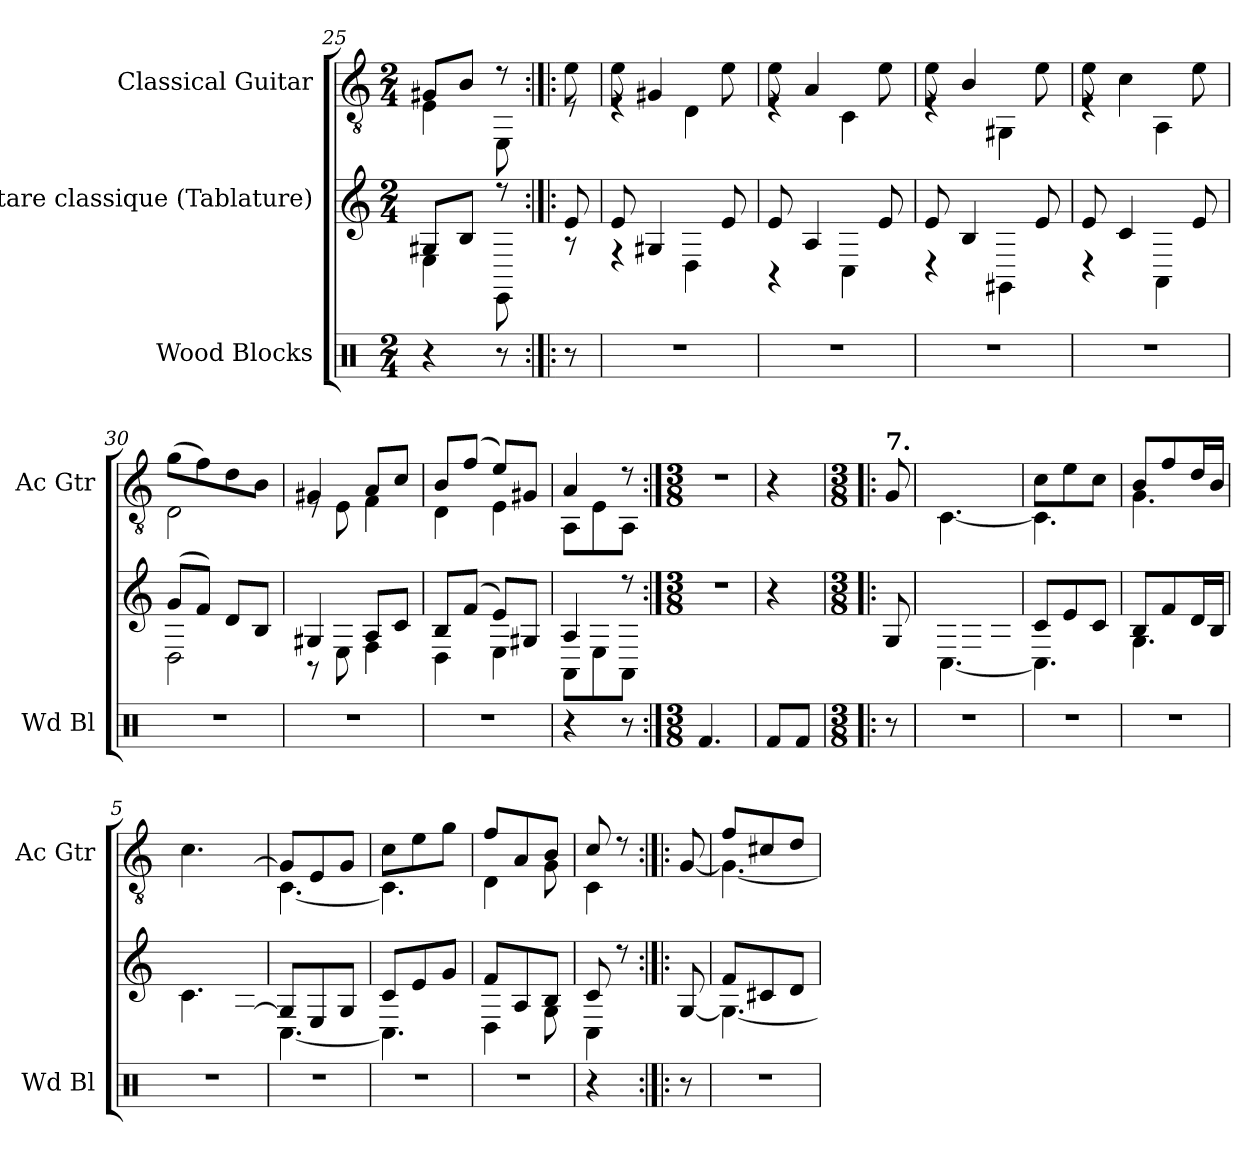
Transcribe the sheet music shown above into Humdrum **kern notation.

**kern	**kern	**kern
*part3	*part2	*part1
*staff3	*staff2	*staff1
*I"Wood Blocks	*I"Guitare classique (Tablature)	*I"Classical Guitar
*I'Wd Bl	*	*I'Ac Gtr
*clefX	*	*clefGv2
*k[]	*k[]	*k[]
*M2/4	*M2/4	*M2/4
=25	=25	=25
*	*^	*^
4r	8G#XL	4E<	8G#X/L	4E<\
.	8BJ	.	8B/J	.
8r	8r	8EE	8r	8EE\
=25X5:|!|:	=25X5:|!|:	=25X5:|!|:	=25X5:|!|:	=25X5:|!|:
8r	8e	8r	8e\	8rE
!!LO:LB:g=z	!!
=26	=26	=26	=26	=26
2r	8e	4r	8e\	4rE
.	4G#X	.	4G#X/	.
.	.	4D	.	4D\
.	8e	.	8e\	.
=27	=27	=27	=27	=27
2r	8e	4r	8e\	4rE
.	4A	.	4A/	.
.	.	4C<	.	4C<\
.	8e	.	8e\	.
=28	=28	=28	=28	=28
2r	8e	4r	8e\	4rE
.	4B	.	4B/	.
.	.	4GG#X<	.	4GG#X<\
.	8e	.	8e\	.
=29	=29	=29	=29	=29
2r	8e	4r	8e\	4rE
.	4c	.	4c<\	.
.	.	4AA	.	4AA\
.	8e	.	8e\	.
=30	=30	=30	=30	=30
2r	(>8gL	2D	(>8g>\L	2D\
.	8fJ)	.	8f>\)	.
.	8dL	.	8d>\	.
.	8BJ	.	8B>\J	.
=31	=31	=31	=31	=31
2r	4G#X	8r	4G#X/	8rE
.	.	8E<	.	8E<\
.	8AL	4F<	8A/L	4F<\
.	8cJ	.	8c/J	.
=32	=32	=32	=32	=32
2r	8BL	4D	8B/L	4D\
.	(>8fJ	.	(<8f/J	.
.	8eL)	4E<	8e/L)	4E<\
.	8G#XJ	.	8G#X/J	.
=33	=33	=33	=33	=33
4r	4A	8AAL	4A/	8AA\L
.	.	8E>J	.	8E>\
8r	8r	8AAJ	8r	8AA\J
*	*v	*v	*	*
*	*	*v	*v
!!LO:PB:g=z
=1:|!	=1:|!	=1:|!
*stria1	*stria6	*
*M3/8	*M3/8	*M3/8
*	*	*MM90
4.Rf/	4.r	4.r
=1X1	=1X1	=1X1
8Rf/L	4r	4r
8Rf/J	.	.
=2X!|:	=2X!|:	=2X!|:
*M3/8	*M3/8	*M3/8
*	*	*MM90
!	!	!LO:TX:a:B:t=7.
8r	8G	8G/
=2	=2	=2
*	*^	*^
4.r	8C<Lyy	[4.C	8C</Lyy	[4.C\
.	8E	.	8E/	.
.	8GJ	.	8G/J	.
=3	=3	=3	=3	=3
4.r	8cL	4.C]	8c>\L	4.C\]
.	8e	.	8e\	.
.	8cJ	.	8c\J	.
=4	=4	=4	=4	=4
4.r	8BL	4.G	8B/L	4.G\
.	8f	.	8f/	.
.	16dL	.	16d/L	.
.	16BJJ	.	16B/JJ	.
=5	=5	=5	=5	=5
4.r	8cLyy	4.c	8c/Lyy	4.c\
.	8e	.	8e/	.
.	[8GJ	.	[8G/J	.
=6	=6	=6	=6	=6
4.r	8GL]	[4.C<	8G/L]	[4.C<\
.	8E	.	8E/	.
.	8GJ	.	8G/J	.
=7	=7	=7	=7	=7
4.r	8cL	4.C]	8c>\L	4.C\]
.	8e	.	8e\	.
.	8gJ	.	8g>\J	.
=8	=8	=8	=8	=8
4.r	8fL	4D	8f/L	4D\
.	8A	.	8A/	.
.	8BJ	8G	8B/J	8G\
=9	=9	=9	=9	=9
4r	8c	4C	8c/	4C\
.	8r	.	8r	.
*	*v	*v	*	*
*	*	*v	*v
=9X3:|!|:	=9X3:|!|:	=9X3:|!|:
8r	[8G	[8G/
!!LO:LB:g=z
=10	=10	=10
*	*^	*^
4.r	8fL	4.G_	8f/L	4.G\_
.	8c#X	.	8c#X/	.
.	8dJ	.	8d/J	.
*	*v	*v	*	*
*	*	*v	*v
=	=	=
*-	*-	*-
